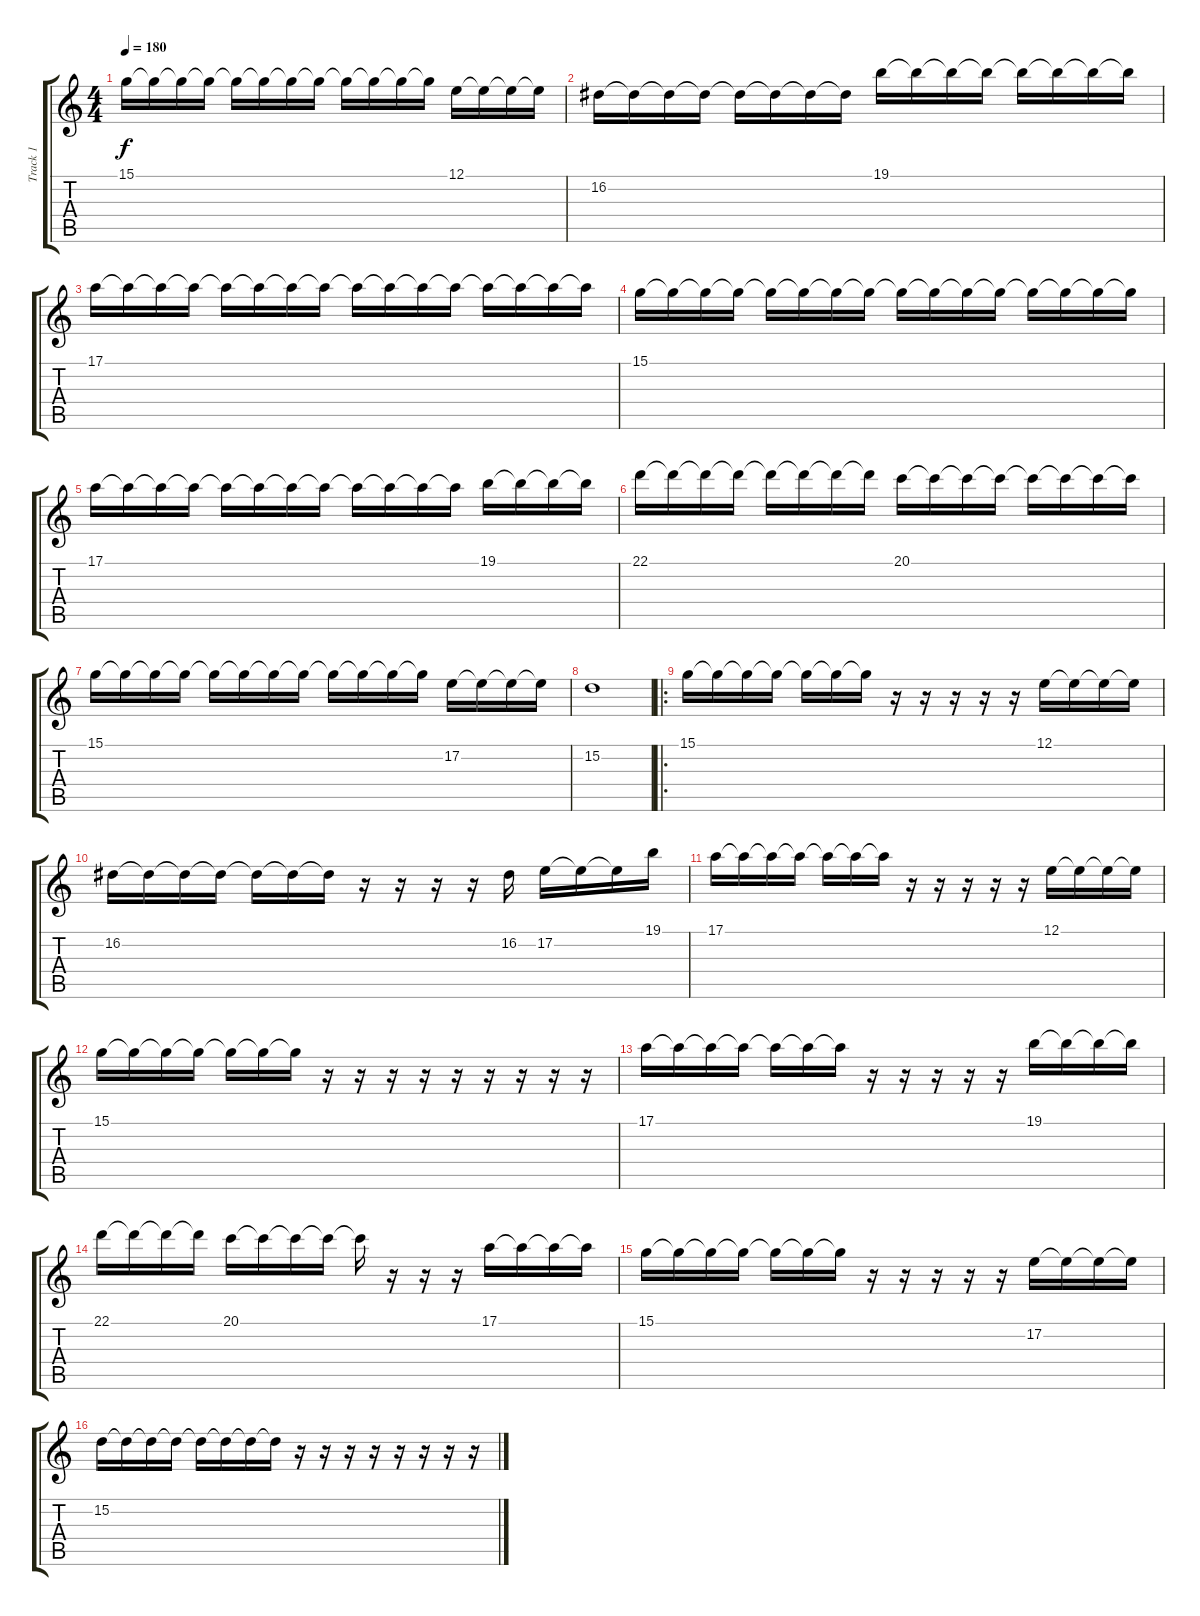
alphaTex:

\track ("Track 1" "Track 1") {instrument lead5charang}
\staff {score tabs}
\tuning (E4 B3 G3 D3 A2 E2) {hide}
\ts (4 4)
\tempo 180
\clef g2
\ks c
15.1.16{dy f} 15.1{t}.16 15.1{t}.16 15.1{t}.16 15.1{t}.16 15.1{t}.16 15.1{t}.16 15.1{t}.16 15.1{t}.16 15.1{t}.16 15.1{t}.16 15.1{t}.16 12.1.16 12.1{t}.16 12.1{t}.16 12.1{t}.16 |
16.2.16 16.2{t}.16 16.2{t}.16 16.2{t}.16 16.2{t}.16 16.2{t}.16 16.2{t}.16 16.2{t}.16 19.1.16 19.1{t}.16 19.1{t}.16 19.1{t}.16 19.1{t}.16 19.1{t}.16 19.1{t}.16 19.1{t}.16 |
17.1.16 17.1{t}.16 17.1{t}.16 17.1{t}.16 17.1{t}.16 17.1{t}.16 17.1{t}.16 17.1{t}.16 17.1{t}.16 17.1{t}.16 17.1{t}.16 17.1{t}.16 17.1{t}.16 17.1{t}.16 17.1{t}.16 17.1{t}.16 |
15.1.16 15.1{t}.16 15.1{t}.16 15.1{t}.16 15.1{t}.16 15.1{t}.16 15.1{t}.16 15.1{t}.16 15.1{t}.16 15.1{t}.16 15.1{t}.16 15.1{t}.16 15.1{t}.16 15.1{t}.16 15.1{t}.16 15.1{t}.16 |
17.1.16 17.1{t}.16 17.1{t}.16 17.1{t}.16 17.1{t}.16 17.1{t}.16 17.1{t}.16 17.1{t}.16 17.1{t}.16 17.1{t}.16 17.1{t}.16 17.1{t}.16 19.1.16 19.1{t}.16 19.1{t}.16 19.1{t}.16 |
22.1.16 22.1{t}.16 22.1{t}.16 22.1{t}.16 22.1{t}.16 22.1{t}.16 22.1{t}.16 22.1{t}.16 20.1.16 20.1{t}.16 20.1{t}.16 20.1{t}.16 20.1{t}.16 20.1{t}.16 20.1{t}.16 20.1{t}.16 |
15.1.16 15.1{t}.16 15.1{t}.16 15.1{t}.16 15.1{t}.16 15.1{t}.16 15.1{t}.16 15.1{t}.16 15.1{t}.16 15.1{t}.16 15.1{t}.16 15.1{t}.16 17.2.16 17.2{t}.16 17.2{t}.16 17.2{t}.16 |
15.2.1 |
\ro
15.1.16 15.1{t}.16 15.1{t}.16 15.1{t}.16 15.1{t}.16 15.1{t}.16 15.1{t}.16 r.16 r.16 r.16 r.16 r.16 12.1.16 12.1{t}.16 12.1{t}.16 12.1{t}.16 |
16.2.16 16.2{t}.16 16.2{t}.16 16.2{t}.16 16.2{t}.16 16.2{t}.16 16.2{t}.16 r.16 r.16 r.16 r.16 16.2.16 17.2.16 17.2{t}.16 17.2{t}.16 19.1.16 |
17.1.16 17.1{t}.16 17.1{t}.16 17.1{t}.16 17.1{t}.16 17.1{t}.16 17.1{t}.16 r.16 r.16 r.16 r.16 r.16 12.1.16 12.1{t}.16 12.1{t}.16 12.1{t}.16 |
15.1.16 15.1{t}.16 15.1{t}.16 15.1{t}.16 15.1{t}.16 15.1{t}.16 15.1{t}.16 r.16 r.16 r.16 r.16 r.16 r.16 r.16 r.16 r.16 |
17.1.16 17.1{t}.16 17.1{t}.16 17.1{t}.16 17.1{t}.16 17.1{t}.16 17.1{t}.16 r.16 r.16 r.16 r.16 r.16 19.1.16 19.1{t}.16 19.1{t}.16 19.1{t}.16 |
22.1.16 22.1{t}.16 22.1{t}.16 22.1{t}.16 20.1.16 20.1{t}.16 20.1{t}.16 20.1{t}.16 20.1{t}.16 r.16 r.16 r.16 17.1.16 17.1{t}.16 17.1{t}.16 17.1{t}.16 |
15.1.16 15.1{t}.16 15.1{t}.16 15.1{t}.16 15.1{t}.16 15.1{t}.16 15.1{t}.16 r.16 r.16 r.16 r.16 r.16 17.2.16 17.2{t}.16 17.2{t}.16 17.2{t}.16 |
15.2.16 15.2{t}.16 15.2{t}.16 15.2{t}.16 15.2{t}.16 15.2{t}.16 15.2{t}.16 15.2{t}.16 r.16 r.16 r.16 r.16 r.16 r.16 r.16 r.16
